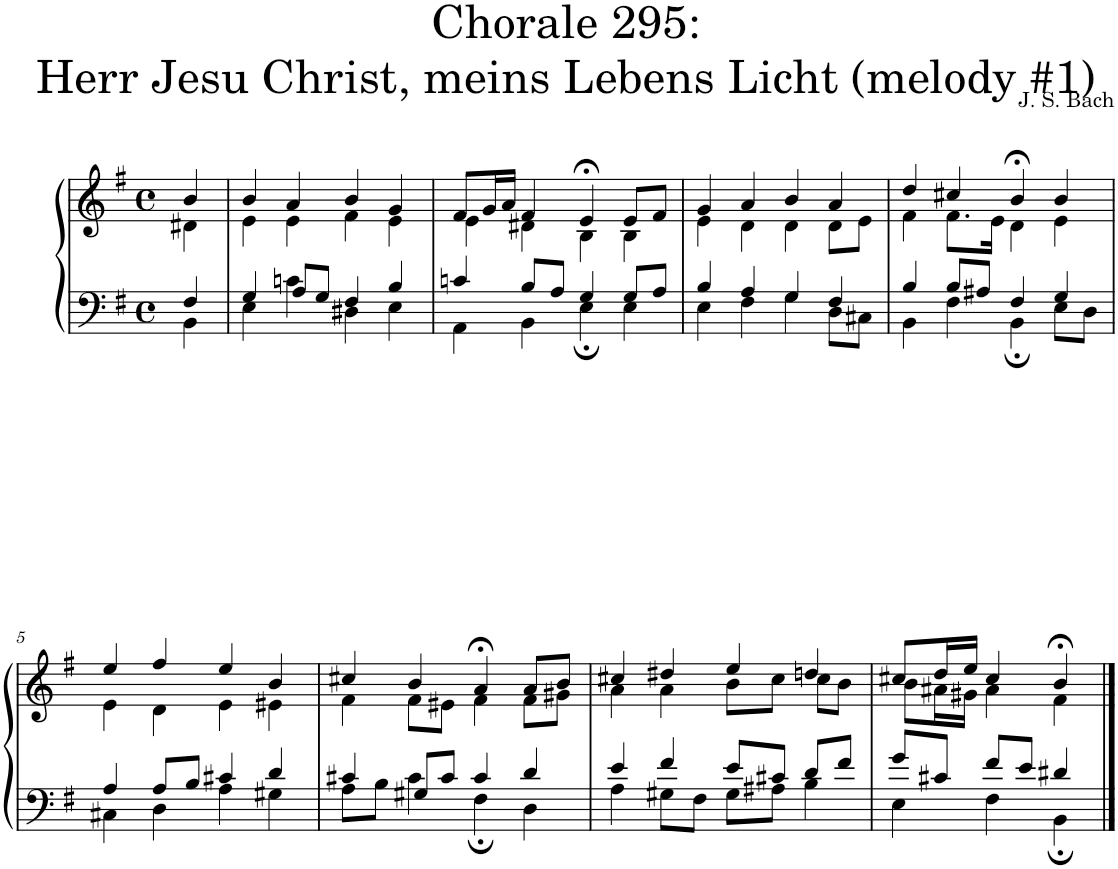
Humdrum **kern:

**kern	**kern
*part1	*part1
*staff2	*staff1
*I"S,A	*
*clefF4	*clefG2
*k[f#]	*k[f#]
*M4/4	*M4/4
*met(c)	*met(c)
=	=
*^	*^
4F#/	4BB\	4b/	4d#X\
=1	=1	=1	=1
4G/	4E\	4b/	4e\
8A/L	4cn\	4a/	4e\
8G/J	.	.	.
4F#/	4D#X\	4b/	4f#\
4B/	4E\	4g/	4e\
=2	=2	=2	=2
4cn/	4AA\	8f#/L	4e\
.	.	16g/L	.
.	.	16a/JJ	.
8B/L	4BB\	4f#/	4d#X\
8A/J	.	.	.
4G/	4E;\	4e;</	4B\
8G/L	4E\	8e/L	4B\
8A/J	.	8f#/J	.
=3	=3	=3	=3
4B/	4E\	4g/	4e\
4A/	4F#\	4a/	4d\
4G/	4G\	4b/	4d\
4F#/	8D\L	4a/	8d\L
.	8C#X\J	.	8e\J
=4	=4	=4	=4
4B/	4BB\	4dd/	4f#\
8B/L	4F#\	4cc#X/	8.f#\L
8A#X/J	.	.	.
.	.	.	16e\Jk
4F#/	4BB;\	4b;</	4d\
4G/	8E\L	4b/	4e\
.	8D\J	.	.
!!LO:LB:g=z	!!
=5	=5	=5	=5
4A/	4C#X\	4ee/	4e\
8A/L	4D\	4ff#/	4d\
8B/J	.	.	.
4c#X/	4A\	4ee/	4e\
4d/	4G#X\	4b/	4e#X\
=6	=6	=6	=6
4c#X/	8A\L	4cc#X/	4f#\
.	8B\J	.	.
8G#X/L	4c#\	4b/	8f#\L
8c#/J	.	.	8e#X\J
4c#/	4F#;\	4a;</	4f#\
4d/	4D\	8a/L	8f#\L
.	.	8b/J	8g#X\J
=7	=7	=7	=7
4e/	4A\	4cc#X/	4a\
4f#/	8G#X\L	4dd#X/	4a\
.	8F#\J	.	.
8e/L	8G#\L	4ee/	8b\L
8c#X/J	8A#X\J	.	8cc#\J
8d/L	4B\	4ddn/	8cc#\L
8f#/J	.	.	8b\J
=8	=8	=8	=8
8g/L	4E\	8cc#X/L	8b\L
8c#X/J	.	16dd/L	16a#X\L
.	.	16ee/JJ	16g#X\JJ
8f#/L	4F#\	4cc#/	4a#\
8e/J	.	.	.
4d#X/	4BB;\	4b;</	4f#\
*v	*v	*	*
*	*v	*v
==	==
*-	*-
